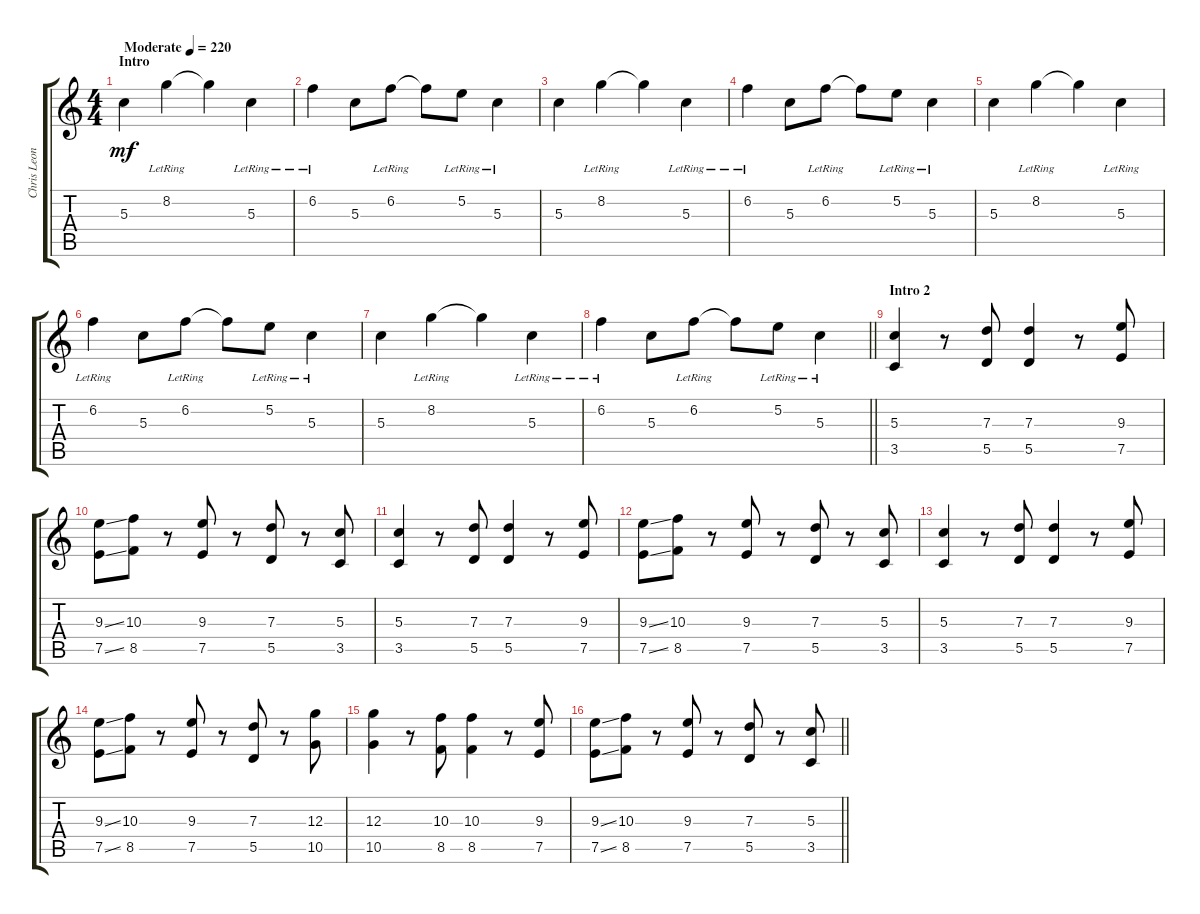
\track ("Chris Leonard" "Chris Leon") {instrument overdrivenguitar}
\staff {score tabs}
\tuning (E4 B3 G3 D3 A2 D2) {hide}
\ts (4 4)
\section ("" "Intro")
\tempo (220 "Moderate")
\clef g2
\ks c
5.3.4{dy mf instrument overdrivenguitar} 8.2{lr}.4 8.2{t}.4 5.3{lr}.4 |
6.2{lr}.4 5.3.8 6.2{lr}.8 6.2{t}.8 5.2{lr}.8 5.3{lr}.4 |
5.3.4 8.2{lr}.4 8.2{t}.4 5.3{lr}.4 |
6.2{lr}.4 5.3.8 6.2{lr}.8 6.2{t}.8 5.2{lr}.8 5.3{lr}.4 |
5.3.4 8.2{lr}.4 8.2{t}.4 5.3{lr}.4 |
6.2{lr}.4 5.3.8 6.2{lr}.8 6.2{t}.8 5.2{lr}.8 5.3{lr}.4 |
5.3.4 8.2{lr}.4 8.2{t}.4 5.3{lr}.4 |
\barLineRight lightlight
6.2{lr}.4 5.3.8 6.2{lr}.8 6.2{t}.8 5.2{lr}.8 5.3{lr}.4 |
\section ("" "Intro 2")
(5.3 3.5).4 r.8 (7.3 5.5).8 (7.3 5.5).4 r.8 (9.3 7.5).8 |
(9.3{ss} 7.5{ss}).8 (10.3 8.5).8 r.8 (9.3 7.5).8 r.8 (7.3 5.5).8 r.8 (5.3 3.5).8 |
(5.3 3.5).4 r.8 (7.3 5.5).8 (7.3 5.5).4 r.8 (9.3 7.5).8 |
(9.3{ss} 7.5{ss}).8 (10.3 8.5).8 r.8 (9.3 7.5).8 r.8 (7.3 5.5).8 r.8 (5.3 3.5).8 |
(5.3 3.5).4 r.8 (7.3 5.5).8 (7.3 5.5).4 r.8 (9.3 7.5).8 |
(9.3{ss} 7.5{ss}).8 (10.3 8.5).8 r.8 (9.3 7.5).8 r.8 (7.3 5.5).8 r.8 (12.3 10.5).8 |
(12.3 10.5).4 r.8 (10.3 8.5).8 (10.3 8.5).4 r.8 (9.3 7.5).8 |
\barLineRight lightlight
(9.3{ss} 7.5{ss}).8 (10.3 8.5).8 r.8 (9.3 7.5).8 r.8 (7.3 5.5).8 r.8 (5.3 3.5).8
